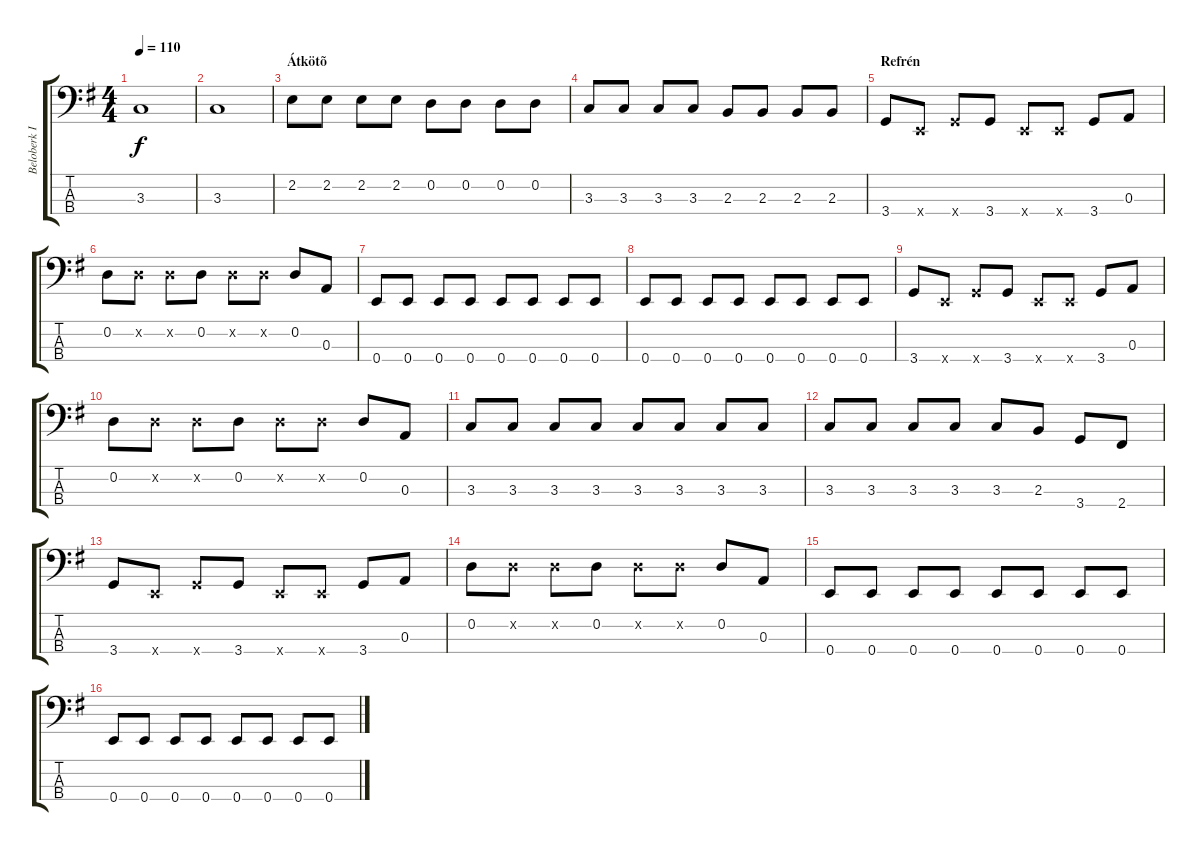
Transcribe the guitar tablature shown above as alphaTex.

\track ("Beloberk István" "Beloberk I") {instrument electricbassfinger}
\staff {score tabs}
\tuning (G2 D2 A1 E1) {hide}
\ts (4 4)
\tempo 110
\clef f4
\ks eminor
3.3.1{dy f} |
3.3.1 |
\section ("" "Átkötõ")
2.2.8 2.2.8 2.2.8 2.2.8 0.2.8 0.2.8 0.2.8 0.2.8 |
3.3.8 3.3.8 3.3.8 3.3.8 2.3.8 2.3.8 2.3.8 2.3.8 |
\section ("" "Refrén")
3.4.8 0.4{x}.8 3.4{x}.8 3.4.8 0.4{x}.8 0.4{x}.8 3.4.8 0.3.8 |
0.2.8 0.2{x}.8 0.2{x}.8 0.2.8 0.2{x}.8 0.2{x}.8 0.2.8 0.3.8 |
0.4.8 0.4.8 0.4.8 0.4.8 0.4.8 0.4.8 0.4.8 0.4.8 |
0.4.8 0.4.8 0.4.8 0.4.8 0.4.8 0.4.8 0.4.8 0.4.8 |
3.4.8 0.4{x}.8 3.4{x}.8 3.4.8 0.4{x}.8 0.4{x}.8 3.4.8 0.3.8 |
0.2.8 0.2{x}.8 0.2{x}.8 0.2.8 0.2{x}.8 0.2{x}.8 0.2.8 0.3.8 |
3.3.8 3.3.8 3.3.8 3.3.8 3.3.8 3.3.8 3.3.8 3.3.8 |
3.3.8 3.3.8 3.3.8 3.3.8 3.3.8 2.3.8 3.4.8 2.4.8 |
3.4.8 0.4{x}.8 3.4{x}.8 3.4.8 0.4{x}.8 0.4{x}.8 3.4.8 0.3.8 |
0.2.8 0.2{x}.8 0.2{x}.8 0.2.8 0.2{x}.8 0.2{x}.8 0.2.8 0.3.8 |
0.4.8 0.4.8 0.4.8 0.4.8 0.4.8 0.4.8 0.4.8 0.4.8 |
0.4.8 0.4.8 0.4.8 0.4.8 0.4.8 0.4.8 0.4.8 0.4.8
